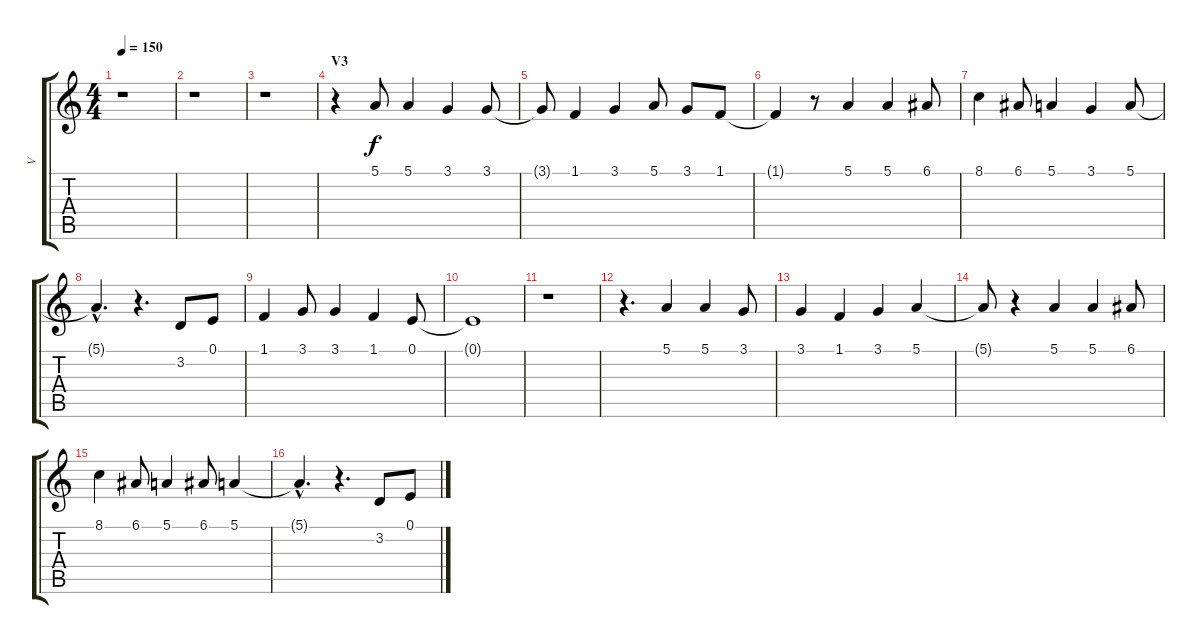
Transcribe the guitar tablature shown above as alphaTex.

\track ("V" "V") {instrument frenchhorn}
\staff {score tabs}
\tuning (E4 B3 G3 D3 A2 E2) {hide}
\ts (4 4)
\tempo 150
\clef g2
\ks c
r.1{dy ppp} |
r.1 |
r.1 |
\section ("" "V3")
r.4 5.1.8{dy f} 5.1.4 3.1.4 3.1.8 |
3.1{t}.8 1.1.4 3.1.4 5.1.8 3.1.8 1.1.8 |
1.1{t}.4 r.8 5.1.4 5.1.4 6.1.8 |
8.1.4 6.1.8 5.1.4 3.1.4 5.1.8 |
5.1{hac t}.4{d} r.4{d} 3.2.8 0.1.8 |
1.1.4 3.1.8 3.1.4 1.1.4 0.1.8 |
0.1{t}.1 |
r.1 |
\section ("" "")
r.4{d} 5.1.4 5.1.4 3.1.8 |
3.1.4 1.1.4 3.1.4 5.1.4 |
5.1{t}.8 r.4 5.1.4 5.1.4 6.1.8 |
8.1.4 6.1.8 5.1.4 6.1.8 5.1.4 |
5.1{hac t}.4{d} r.4{d} 3.2.8 0.1.8
